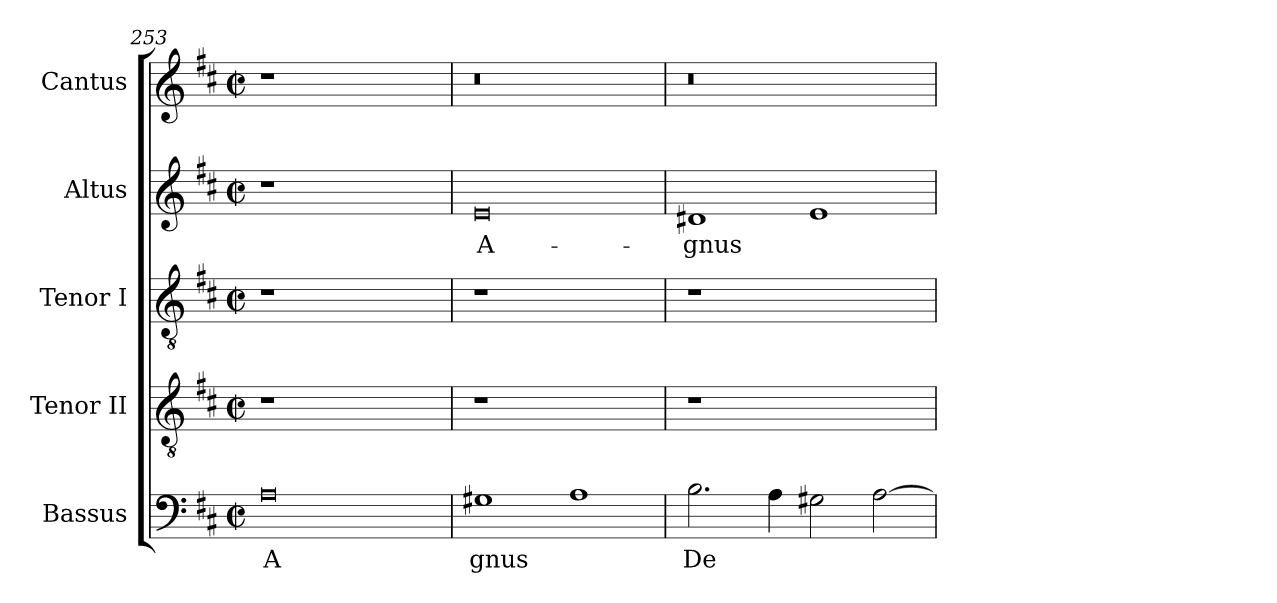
**kern	**text	**kern	**kern	**kern	**text	**kern
*part5	*part5	*part4	*part3	*part2	*part2	*part1
*staff5	*staff5	*staff4	*staff3	*staff2	*staff2	*staff1
*I"Bassus	*	*I"Tenor II	*I"Tenor I	*I"Altus	*	*I"Cantus
*I'B	*	*I'T II	*I'T I	*I'A	*	*I'C
!!LO:PB:g=z
*clefF4	*	*clefGv2	*clefGv2	*clefG2	*	*clefG2
*k[f#c#]	*	*k[f#c#]	*k[f#c#]	*k[f#c#]	*	*k[f#c#]
*D:	*	*D:	*D:	*D:	*	*D:
*M2/2	*	*M2/2	*M2/2	*M2/2	*	*M2/2
*met(c|)	*	*met(c|)	*met(c|)	*met(c|)	*	*met(c|)
=253	=253	=253	=253	=253	=253	=253
!	!LO:LY:b:cj	!	!	!	!	!
0A	A	1r	1r	1r	.	1r
.	.	1ryy	1ryy	1ryy	.	1ryy
=254	=254	=254	=254	=254	=254	=254
!	!LO:LY:b:cj	!	!	!	!LO:LY:b:cj	!
1G#X	gnus	1r	1r	0e	A-	0r
!	!LO:LY:b:cj	!	!	!	!	!
1A	.	1ryy	1ryy	.	.	.
=255	=255	=255	=255	=255	=255	=255
!	!LO:LY:b:cj	!	!	!	!LO:LY:b:cj	!
2.B\	De	1r	1r	1d#X	-gnus	0r
!	!LO:LY:b:cj	!	!	!	!	!
4A\	.	.	.	.	.	.
!	!LO:LY:b:cj	!	!	!	!LO:LY:b:cj	!
2G#X\	.	1ryy	1ryy	1e	.	.
!	!LO:LY:b:cj	!	!	!	!	!
[>2A\	.	.	.	.	.	.
=	=	=	=	=	=	=
*-	*-	*-	*-	*-	*-	*-
